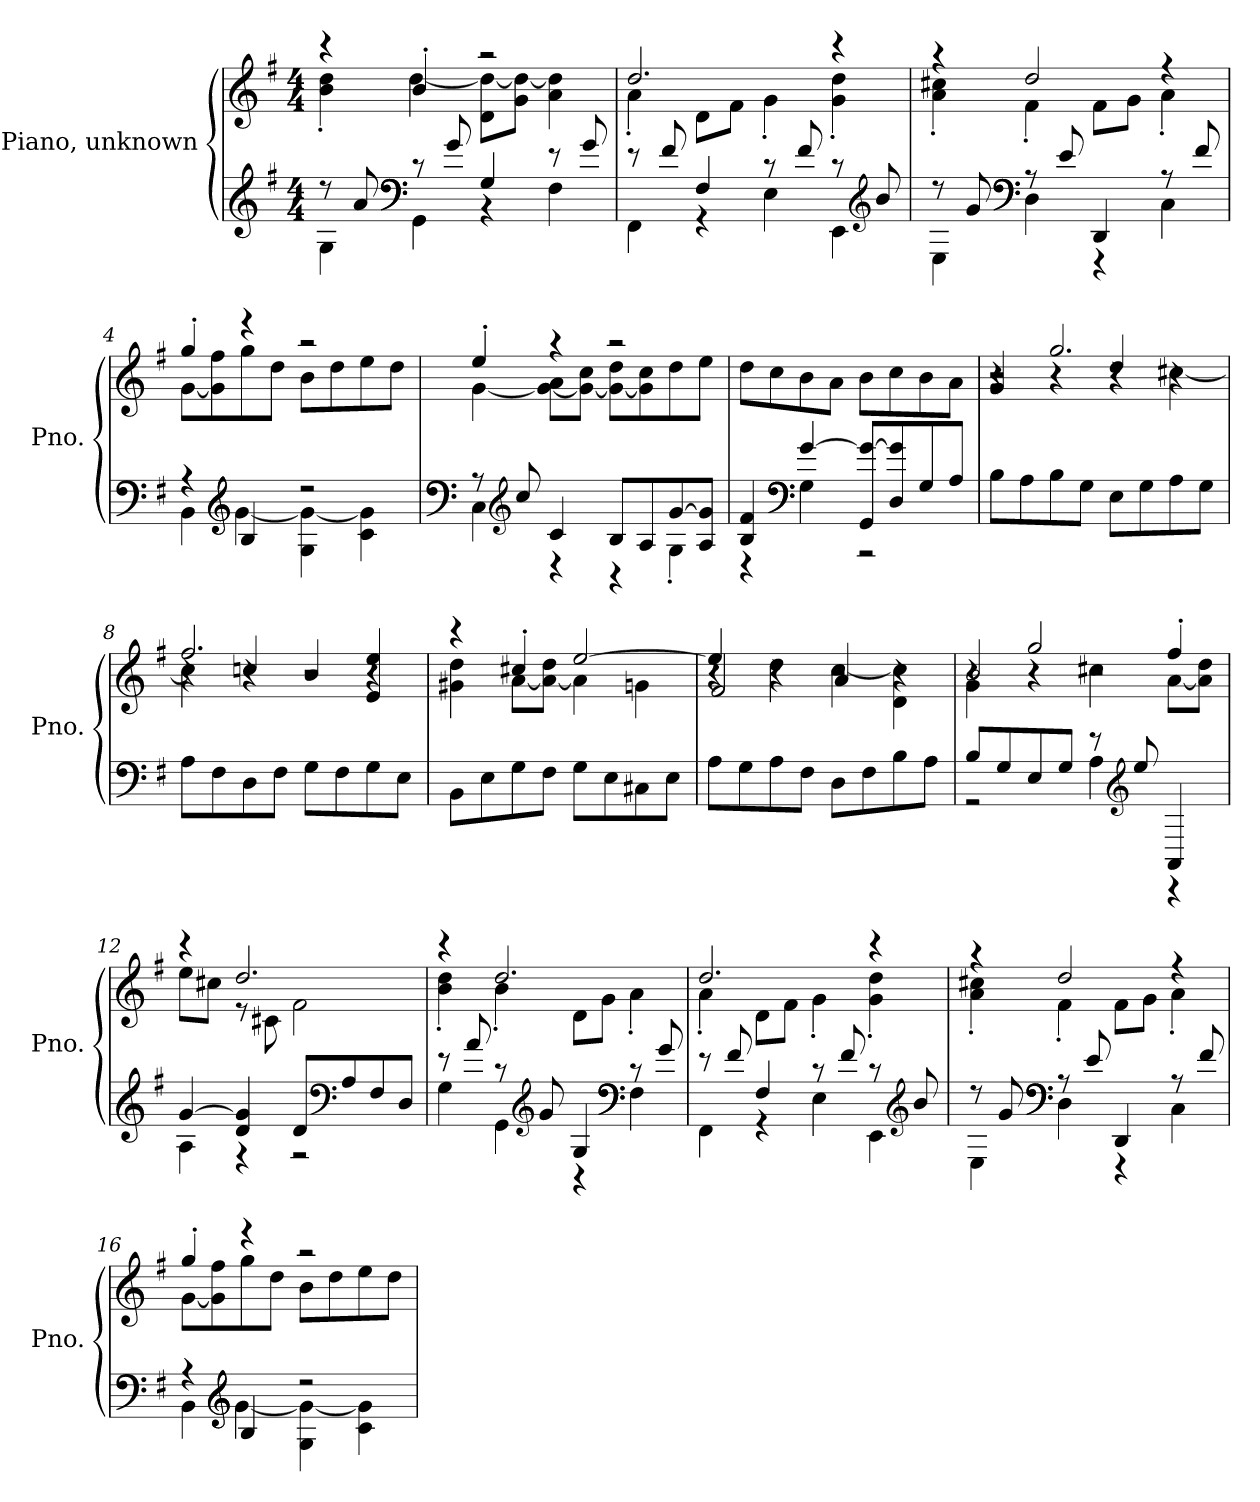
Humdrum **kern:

**kern	**kern
*part1	*part1
*staff2	*staff1
*I"Piano, unknown	*
*I'Pno.	*
*clefG2	*clefG2
*k[f#]	*k[f#]
*M4/4	*M4/4
*MM120	*MM120
=1	=1
*^	*^
8r	4G\	4r	4b\' 4dd\'
8a/	.	.	.
*clefF4	*	*	*
8r	4GG\	4b'/	[4dd\
8g/	.	.	.
4G/	4r	2r	8d\ 8dd\_L
.	.	.	8g\ 8dd\_J
8r	4F#\	.	4a\ 4dd\]
8g/	.	.	.
=2	=2	=2	=2
8r	4FF#\	2.dd/	4a'\
8f#/	.	.	.
4F#/	4r	.	8d\L
.	.	.	8f#\J
8r	4E\	.	4g'\
8f#/	.	.	.
8r	4EE\	4r	4g\' 4dd\'
*clefG2	*	*	*
8b/	.	.	.
=3	=3	=3	=3
8r	4E\	4r	4a\' 4cc#X\'
8g/	.	.	.
*clefF4	*	*	*
8r	4D\	2dd/	4f#'\
8e/	.	.	.
4DD/	4r	.	8f#\L
.	.	.	8g\J
8r	4C\	4r	4a'\
8f#/	.	.	.
!!LO:LB:g=z	!!
=4	=4	=4	=4
4r	4BB\	4gg'/	[8g\L
.	.	.	8g\] 8ff#\
*clefG2	*	*	*
4B/	[4g\	4r	8gg\
.	.	.	8dd\J
2r	4G\ 4g\_	2r	8b\L
.	.	.	8dd\
.	4c\ 4g\]	.	8ee\
.	.	.	8dd\J
=5	=5	=5	=5
*clefF4	*	*	*
8r	4C\	4ee'/	[4g\
*clefG2	*	*	*
8cc/	.	.	.
4c/	4r	4r	8g\_ 8a\L
.	.	.	8g\_ 8cc\J
8B/L	4r	2r	8g\_ 8dd\L
8A/	.	.	8g\] 8cc\
[8g/	4G'\	.	8dd\
8A/ 8g/]J	.	.	8ee\J
*	*	*v	*v
=6	=6	=6
4B/ 4f#/	4r	8dd\L
.	.	8cc\
*clefF4	*	*
[4g/	4G\	8b\
.	.	8a\J
8GG/ 8g/_L	2r	8b\L
8D/ 8g/]	.	8cc\
8G/	.	8b\
8A/J	.	8a\J
*v	*v	*
=7	=7
*	*^
*	*	*^
8B\L	4r	2r	4g/
8A\	.	.	.
8B\	2.gg/	.	4r
8G\J	.	.	.
8E\L	.	4r	4dd/
8G\	.	.	.
8A\	.	[4cc#X\	4r
8G\J	.	.	.
!!LO:LB:g=z	!!	!!
=8	=8	=8	=8
8A\L	2.ff#/	4cc#\]	4r
8F#\	.	.	.
8D\	.	4r	4ccn/
8F#\J	.	.	.
8G\L	.	2r	4b/
8F#\	.	.	.
8G\	4r	.	4e/ 4ee/
8E\J	.	.	.
*	*	*v	*v
=9	=9	=9
8BB\L	4r	4g#X\ 4dd\
8E\	.	.
8G\	4cc#X'/	[8a\L
8F#\J	.	8a\_ 8dd\J
8G\L	[2ee/	4a\]
8E\	.	.
8C#X\	.	4gn\
8E\J	.	.
=10	=10	=10
*	*	*^
8A\L	4ee/]	4r	2f#/
8G\	.	.	.
8A\	4r	4dd\	.
8F#\J	.	.	.
8D\L	2r	[4cc\	4a/
8F#\	.	.	.
8B\	.	4d\ 4cc\]	4r
8A\J	.	.	.
=11	=11	=11	=11
*^	*	*	*
8B/L	2r	4r	4g\	2b/
8G/	.	.	.	.
8E/	.	2gg/	4r	.
8G/J	.	.	.	.
8r	4A\	.	4cc#X\	2r
*clefG2	*	*	*	*
8ee/	.	.	.	.
4AA/	4r	4ff#'/	[8a\L	.
.	.	.	8a\] 8dd\J	.
*	*	*	*v	*v
!!LO:LB:g=z
=12	=12	=12	=12
[4g/	4A\	4r	8ee\L
.	.	.	8cc#X\J
4d/ 4g/]	4r	2.dd/	8r
.	.	.	8c#X\
8d/L	2r	.	2f#\
*clefF4	*	*	*
8A/	.	.	.
8F#/	.	.	.
8D/J	.	.	.
=13	=13	=13	=13
8r	4G\	4r	4b\' 4dd\'
8a/	.	.	.
8r	4GG\	2.dd/	4b'\
*clefG2	*	*	*
8g/	.	.	.
4G/	4r	.	8d\L
.	.	.	8g\J
*clefF4	*	*	*
8r	4F#\	.	4a'\
8g/	.	.	.
=14	=14	=14	=14
8r	4FF#\	2.dd/	4a'\
8f#/	.	.	.
4F#/	4r	.	8d\L
.	.	.	8f#\J
8r	4E\	.	4g'\
8f#/	.	.	.
8r	4EE\	4r	4g\' 4dd\'
*clefG2	*	*	*
8b/	.	.	.
!!LO:LB:g=z	!!
=15	=15	=15	=15
8r	4E\	4r	4a\' 4cc#X\'
8g/	.	.	.
*clefF4	*	*	*
8r	4D\	2dd/	4f#'\
8e/	.	.	.
4DD/	4r	.	8f#\L
.	.	.	8g\J
8r	4C\	4r	4a'\
8f#/	.	.	.
=16	=16	=16	=16
4r	4BB\	4gg'/	[8g\L
.	.	.	8g\] 8ff#\
*clefG2	*	*	*
4B/	[4g\	4r	8gg\
.	.	.	8dd\J
2r	4G\ 4g\_	2r	8b\L
.	.	.	8dd\
.	4c\ 4g\]	.	8ee\
.	.	.	8dd\J
*v	*v	*	*
*	*v	*v
=	=
*-	*-
